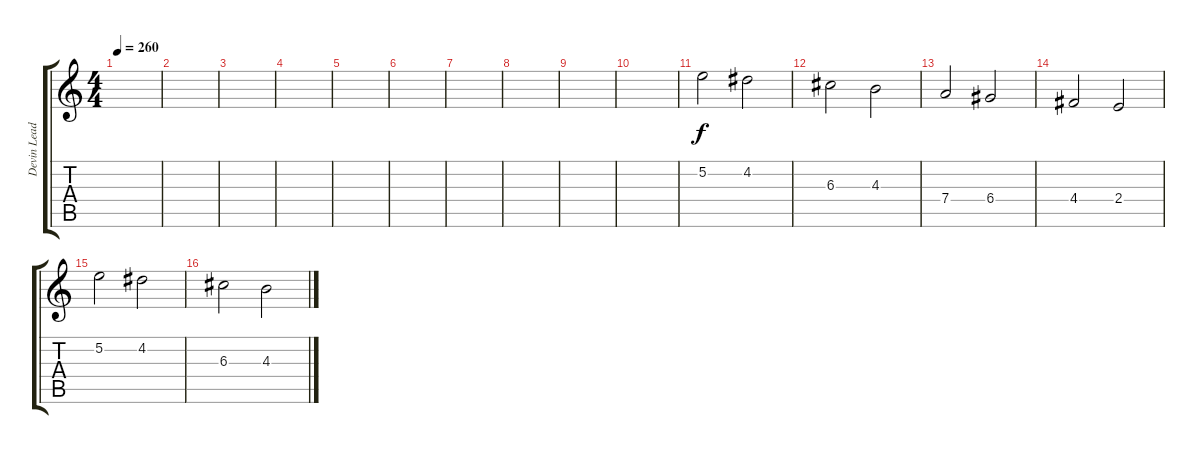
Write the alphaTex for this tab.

\track ("Devin Lead" "Devin Lead") {instrument distortionguitar}
\staff {score tabs}
\tuning (E4 B3 G3 D3 A2 E2) {hide}
\ts (4 4)
\tempo 260
\clef g2
\ks c
|
|
|
|
|
|
|
|
|
|
5.2.2 4.2.2 |
6.3.2 4.3.2 |
7.4.2 6.4.2 |
4.4.2 2.4.2 |
5.2.2 4.2.2 |
6.3.2 4.3.2
